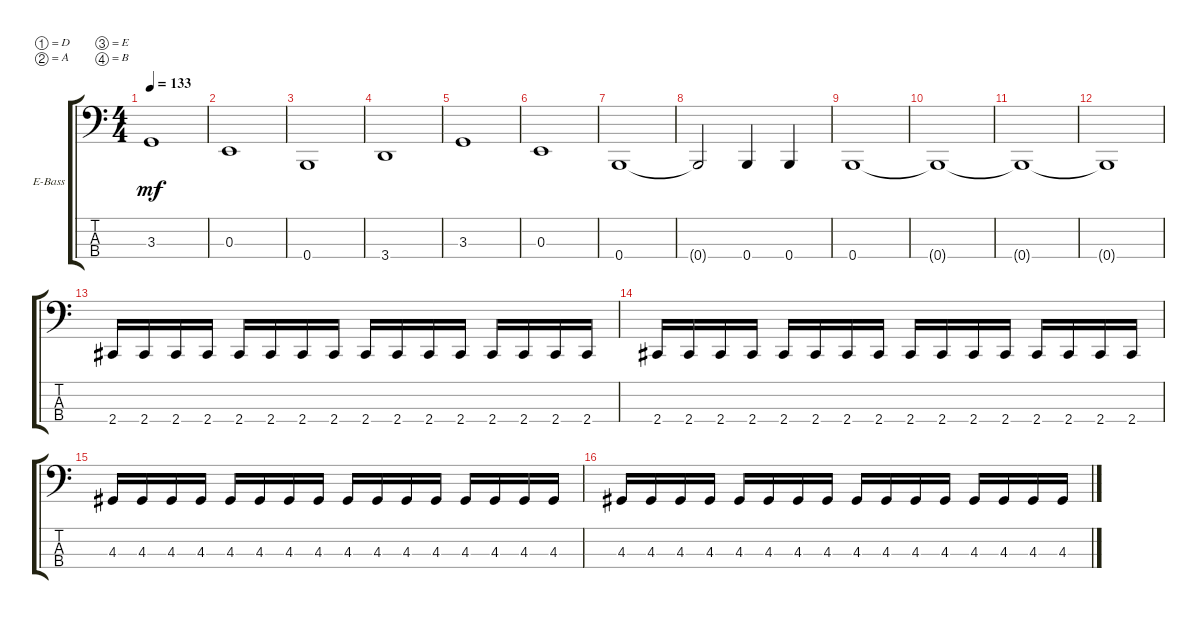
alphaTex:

\bracketExtendMode groupsimilarinstruments
\firstSystemTrackNameOrientation horizontal
\otherSystemsTrackNameOrientation horizontal
\track ("Gustaf Jorde" "E-Bass") {instrument electricbassfinger}
\staff {score tabs}
\tuning (D2 A1 E1 B0)
\ts (4 4)
\tempo 133
\clef f4
\ks c
3.3.1{dy mf} |
0.3.1 |
0.4.1 |
3.4.1 |
3.3.1 |
0.3.1 |
0.4.1 |
0.4{t}.2 0.4.4 0.4.4 |
0.4.1 |
0.4{t}.1 |
0.4{t}.1 |
0.4{t}.1 |
2.4.16 2.4.16 2.4.16 2.4.16 2.4.16 2.4.16 2.4.16 2.4.16 2.4.16 2.4.16 2.4.16 2.4.16 2.4.16 2.4.16 2.4.16 2.4.16 |
2.4.16 2.4.16 2.4.16 2.4.16 2.4.16 2.4.16 2.4.16 2.4.16 2.4.16 2.4.16 2.4.16 2.4.16 2.4.16 2.4.16 2.4.16 2.4.16 |
4.3.16 4.3.16 4.3.16 4.3.16 4.3.16 4.3.16 4.3.16 4.3.16 4.3.16 4.3.16 4.3.16 4.3.16 4.3.16 4.3.16 4.3.16 4.3.16 |
4.3.16 4.3.16 4.3.16 4.3.16 4.3.16 4.3.16 4.3.16 4.3.16 4.3.16 4.3.16 4.3.16 4.3.16 4.3.16 4.3.16 4.3.16 4.3.16
